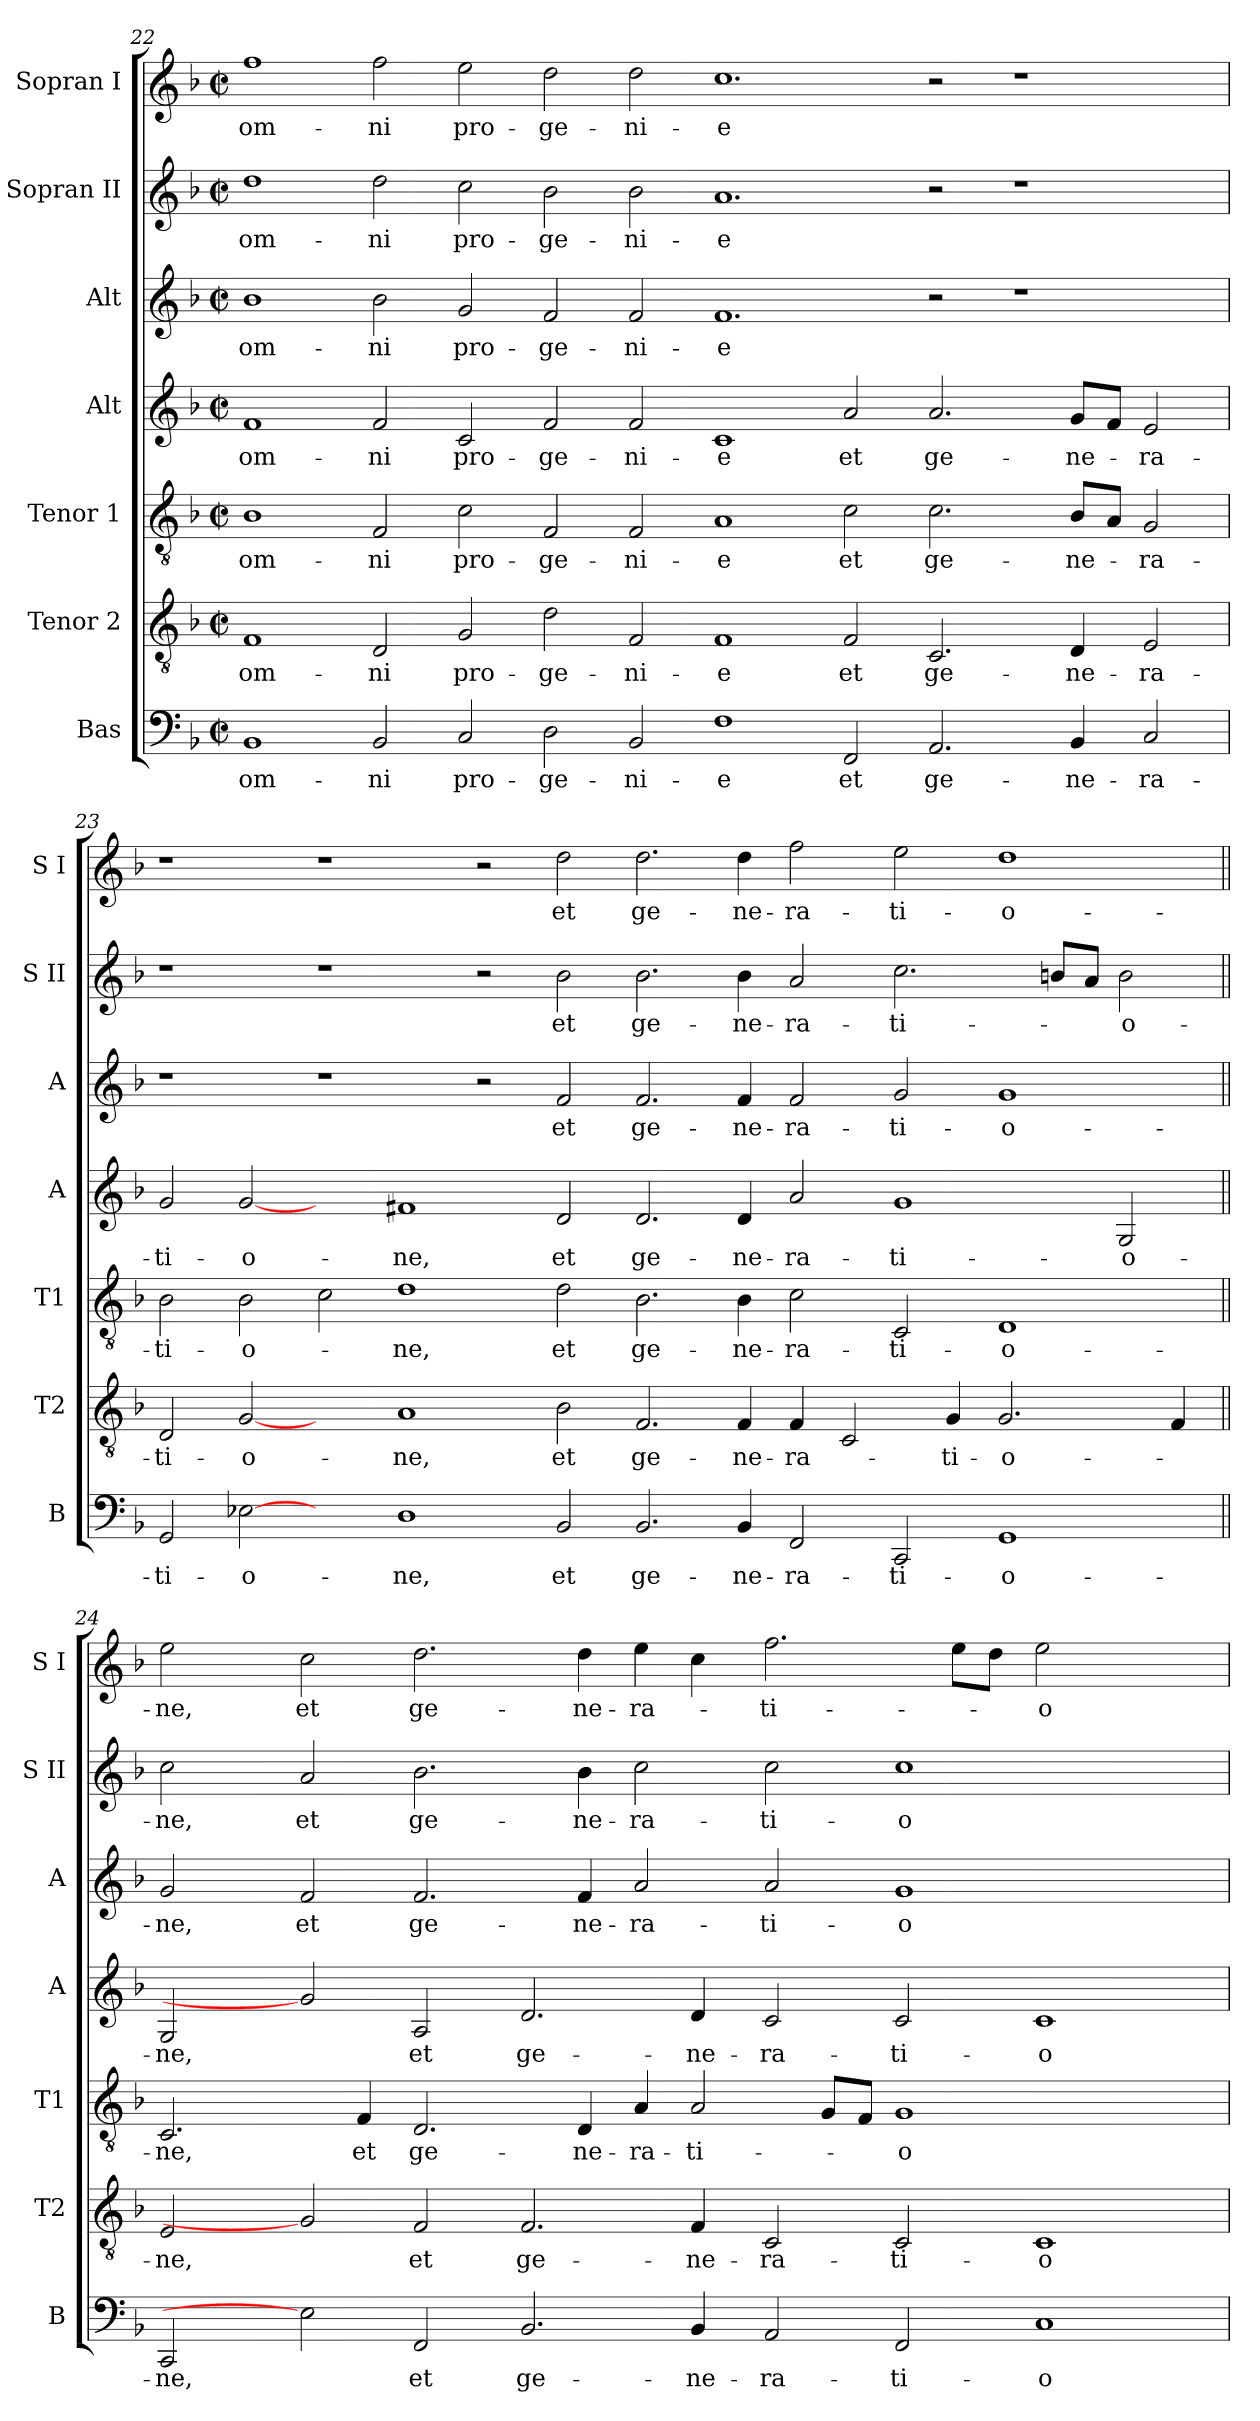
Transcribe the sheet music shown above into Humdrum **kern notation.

**kern	**text	**kern	**text	**kern	**text	**kern	**text	**kern	**text	**kern	**text	**kern	**text
*part7	*part7	*part6	*part6	*part5	*part5	*part4	*part4	*part3	*part3	*part2	*part2	*part1	*part1
*staff7	*staff7	*staff6	*staff6	*staff5	*staff5	*staff4	*staff4	*staff3	*staff3	*staff2	*staff2	*staff1	*staff1
*I"Bas	*	*I"Tenor 2	*	*I"Tenor 1	*	*I"Alt	*	*I"Alt	*	*I"Sopran II	*	*I"Sopran I	*
*I'B	*	*I'T2	*	*I'T1	*	*I'A	*	*I'A	*	*I'S II	*	*I'S I	*
!!LO:LB:g=z
*clefF4	*	*clefGv2	*	*clefGv2	*	*clefG2	*	*clefG2	*	*clefG2	*	*clefG2	*
*k[b-]	*	*k[b-]	*	*k[b-]	*	*k[b-]	*	*k[b-]	*	*k[b-]	*	*k[b-]	*
*F:	*	*F:	*	*F:	*	*F:	*	*F:	*	*F:	*	*F:	*
*M2/2	*	*M2/2	*	*M2/2	*	*M2/2	*	*M2/2	*	*M2/2	*	*M2/2	*
*met(c|)	*	*met(c|)	*	*met(c|)	*	*met(c|)	*	*met(c|)	*	*met(c|)	*	*met(c|)	*
=22	=22	=22	=22	=22	=22	=22	=22	=22	=22	=22	=22	=22	=22
!	!LO:LY:b	!	!LO:LY:b	!	!LO:LY:b	!	!LO:LY:b	!	!LO:LY:b	!	!LO:LY:b	!	!LO:LY:b
1BB-	om-	1F	om-	1B-	om-	1f	om-	1b-	om-	1dd	om-	1ff	om-
!	!LO:LY:b	!	!LO:LY:b	!	!LO:LY:b	!	!LO:LY:b	!	!LO:LY:b	!	!LO:LY:b	!	!LO:LY:b
2BB-/	-ni	2D/	-ni	2F/	-ni	2f/	-ni	2b-\	-ni	2dd\	-ni	2ff\	-ni
!	!LO:LY:b	!	!LO:LY:b	!	!LO:LY:b	!	!LO:LY:b	!	!LO:LY:b	!	!LO:LY:b	!	!LO:LY:b
2C/	pro-	2G/	pro-	2c\	pro-	2c/	pro-	2g/	pro-	2cc\	pro-	2ee\	pro-
!	!LO:LY:b	!	!LO:LY:b	!	!LO:LY:b	!	!LO:LY:b	!	!LO:LY:b	!	!LO:LY:b	!	!LO:LY:b
2D\	-ge-	2d\	-ge-	2F/	-ge-	2f/	-ge-	2f/	-ge-	2b-\	-ge-	2dd\	-ge-
!	!LO:LY:b	!	!LO:LY:b	!	!LO:LY:b	!	!LO:LY:b	!	!LO:LY:b	!	!LO:LY:b	!	!LO:LY:b
2BB-/	-ni-	2F/	-ni-	2F/	-ni-	2f/	-ni-	2f/	-ni-	2b-\	-ni-	2dd\	-ni-
!	!LO:LY:b	!	!LO:LY:b	!	!LO:LY:b	!	!LO:LY:b	!	!LO:LY:b	!	!LO:LY:b	!	!LO:LY:b
1F	-e	1F	-e	1A	-e	1c	-e	1.f	-e	1.a	-e	1.cc	-e
!	!LO:LY:b	!	!LO:LY:b	!	!LO:LY:b	!	!LO:LY:b	!	!	!	!	!	!
2FF/	et	2F/	et	2c\	et	2a/	et	.	.	.	.	.	.
!	!LO:LY:b	!	!LO:LY:b	!	!LO:LY:b	!	!LO:LY:b	!	!	!	!	!	!
2.AA/	ge-	2.C/	ge-	2.c\	ge-	2.a/	ge-	2r	.	2r	.	2r	.
.	.	.	.	.	.	.	.	1r	.	1r	.	1r	.
!	!LO:LY:b	!	!LO:LY:b	!	!LO:LY:b	!	!LO:LY:b	!	!	!	!	!	!
4BB-/	-ne-	4D/	-ne-	8B-/L	-ne-	8g/L	-ne-	.	.	.	.	.	.
.	.	.	.	8A/J	.	8f/J	.	.	.	.	.	.	.
!	!LO:LY:b	!	!LO:LY:b	!	!LO:LY:b	!	!LO:LY:b	!	!	!	!	!	!
2C/	-ra-	2E/	-ra-	2G/	-ra-	2e/	-ra-	.	.	.	.	.	.
=23	=23	=23	=23	=23	=23	=23	=23	=23	=23	=23	=23	=23	=23
!	!LO:LY:b	!	!LO:LY:b	!	!LO:LY:b	!	!LO:LY:b	!	!	!	!	!	!
2GG/	-ti-	2D/	-ti-	2B-\	-ti-	2g/	-ti-	1r	.	1r	.	1r	.
!	!LO:LY:b	!	!LO:LY:b	!	!LO:LY:b	!	!LO:LY:b	!	!	!	!	!	!
[2E-X	-o-	[2G	-o-	2B-\	-o-	[2g	-o-	.	.	.	.	.	.
2ryy	.	2ryy	.	2c\	.	2ryy	.	1r	.	1r	.	1r	.
!	!LO:LY:b	!	!LO:LY:b	!	!LO:LY:b	!	!LO:LY:b	!	!	!	!	!	!
1D	-ne,	1A	-ne,	1d	-ne,	1f#X	-ne,	.	.	.	.	.	.
.	.	.	.	.	.	.	.	2r	.	2r	.	2r	.
!	!LO:LY:b	!	!LO:LY:b	!	!LO:LY:b	!	!LO:LY:b	!	!LO:LY:b	!	!LO:LY:b	!	!LO:LY:b
2BB-/	et	2B-\	et	2d\	et	2d/	et	2f/	et	2b-\	et	2dd\	et
!	!LO:LY:b	!	!LO:LY:b	!	!LO:LY:b	!	!LO:LY:b	!	!LO:LY:b	!	!LO:LY:b	!	!LO:LY:b
2.BB-/	ge-	2.F/	ge-	2.B-\	ge-	2.d/	ge-	2.f/	ge-	2.b-\	ge-	2.dd\	ge-
!	!LO:LY:b	!	!LO:LY:b	!	!LO:LY:b	!	!LO:LY:b	!	!LO:LY:b	!	!LO:LY:b	!	!LO:LY:b
4BB-/	-ne-	4F/	-ne-	4B-\	-ne-	4d/	-ne-	4f/	-ne-	4b-\	-ne-	4dd\	-ne-
!	!LO:LY:b	!	!LO:LY:b	!	!LO:LY:b	!	!LO:LY:b	!	!LO:LY:b	!	!LO:LY:b	!	!LO:LY:b
2FF/	-ra-	4F/	-ra-	2c\	-ra-	2a/	-ra-	2f/	-ra-	2a/	-ra-	2ff\	-ra-
.	.	2C/	.	.	.	.	.	.	.	.	.	.	.
!	!LO:LY:b	!	!	!	!LO:LY:b	!	!LO:LY:b	!	!LO:LY:b	!	!LO:LY:b	!	!LO:LY:b
2CC/	-ti-	.	.	2C/	-ti-	1g	-ti-	2g/	-ti-	2.cc\	-ti-	2ee\	-ti-
!	!	!	!LO:LY:b	!	!	!	!	!	!	!	!	!	!
.	.	4G/	-ti-	.	.	.	.	.	.	.	.	.	.
!	!LO:LY:b	!	!LO:LY:b	!	!LO:LY:b	!	!	!	!LO:LY:b	!	!	!	!LO:LY:b
1GG	-o-	2.G/	-o-	1D	-o-	.	.	1g	-o-	.	.	1dd	-o-
.	.	.	.	.	.	.	.	.	.	8bn/L	.	.	.
.	.	.	.	.	.	.	.	.	.	8a/J	.	.	.
!	!	!	!	!	!	!	!LO:LY:b	!	!	!	!LO:LY:b	!	!
.	.	.	.	.	.	2G/	-o-	.	.	2b\	-o-	.	.
.	.	4F/	.	.	.	.	.	.	.	.	.	.	.
!!LO:PB:g=z
=24||	=24||	=24||	=24||	=24||	=24||	=24||	=24||	=24||	=24||	=24||	=24||	=24||	=24||
!	!LO:LY:b	!	!LO:LY:b	!	!LO:LY:b	!	!LO:LY:b	!	!LO:LY:b	!	!LO:LY:b	!	!LO:LY:b
*	*	*	*	*	*	*	*	*	*	*	*	*^	*
2CC/	-ne,	2E/	-ne,	2.C/	-ne,	2G/	-ne,	2g/	-ne,	2cc\	-ne,	2ee\	4ryy	-ne,
.	.	.	.	.	.	.	.	.	.	.	.	.	8ryy	.
.	.	.	.	.	.	.	.	.	.	.	.	.	32ryy	.
.	.	.	.	.	.	.	.	.	.	.	.	.	1ryy	.
!	!	!	!	!	!	!	!	!	!LO:LY:b	!	!LO:LY:b	!	!	!LO:LY:b
2E-]	.	2G]	.	.	.	2g]	.	2f/	et	2a/	et	2cc\	.	et
!	!	!	!	!	!LO:LY:b	!	!	!	!	!	!	!	!	!
.	.	.	.	4F/	et	.	.	.	.	.	.	.	.	.
!	!LO:LY:b	!	!LO:LY:b	!	!LO:LY:b	!	!LO:LY:b	!	!LO:LY:b	!	!LO:LY:b	!	!	!LO:LY:b
2FF/	et	2F/	et	2.D/	ge-	2A/	et	2.f/	ge-	2.b-\	ge-	2.dd\	.	ge-
.	.	.	.	.	.	.	.	.	.	.	.	.	1ryy	.
!	!LO:LY:b	!	!LO:LY:b	!	!	!	!LO:LY:b	!	!	!	!	!	!	!
2.BB-/	ge-	2.F/	ge-	.	.	2.d/	ge-	.	.	.	.	.	.	.
!	!	!	!	!	!LO:LY:b	!	!	!	!LO:LY:b	!	!LO:LY:b	!	!	!LO:LY:b
.	.	.	.	4D/	-ne-	.	.	4f/	-ne-	4b-\	-ne-	4dd\	.	-ne-
!	!	!	!	!	!LO:LY:b	!	!	!	!LO:LY:b	!	!LO:LY:b	!	!	!LO:LY:b
.	.	.	.	4A/	-ra-	.	.	2a/	-ra-	2cc\	-ra-	4ee\	.	-ra-
!	!LO:LY:b	!	!LO:LY:b	!	!LO:LY:b	!	!LO:LY:b	!	!	!	!	!	!	!
4BB-/	-ne-	4F/	-ne-	2A/	-ti-	4d/	-ne-	.	.	.	.	4cc\	.	.
.	.	.	.	.	.	.	.	.	.	.	.	.	1ryy	.
!	!LO:LY:b	!	!LO:LY:b	!	!	!	!LO:LY:b	!	!LO:LY:b	!	!LO:LY:b	!	!	!LO:LY:b
2AA/	-ra-	2C/	-ra-	.	.	2c/	-ra-	2a/	-ti-	2cc\	-ti-	2.ff\	.	-ti-
.	.	.	.	8G/L	.	.	.	.	.	.	.	.	.	.
.	.	.	.	8F/J	.	.	.	.	.	.	.	.	.	.
!	!LO:LY:b	!	!LO:LY:b	!	!LO:LY:b	!	!LO:LY:b	!	!LO:LY:b	!	!LO:LY:b	!	!	!
2FF/	-ti-	2C/	-ti-	1G	-o-	2c/	-ti-	1g	-o-	1cc	-o-	.	.	.
.	.	.	.	.	.	.	.	.	.	.	.	8ee\L	.	.
.	.	.	.	.	.	.	.	.	.	.	.	8dd\J	.	.
.	.	.	.	.	.	.	.	.	.	.	.	.	1ryy	.
!	!LO:LY:b	!	!LO:LY:b	!	!	!	!LO:LY:b	!	!	!	!	!	!	!LO:LY:b
1C	-o-	1C	-o-	.	.	1c	-o-	.	.	.	.	2ee\	.	-o-
.	.	.	.	2ryy	.	.	.	2ryy	.	2ryy	.	2ryy	.	.
.	.	.	.	.	.	.	.	.	.	.	.	.	16.ryy	.
*	*	*	*	*	*	*	*	*	*	*	*	*v	*v	*
=	=	=	=	=	=	=	=	=	=	=	=	=	=
*-	*-	*-	*-	*-	*-	*-	*-	*-	*-	*-	*-	*-	*-
